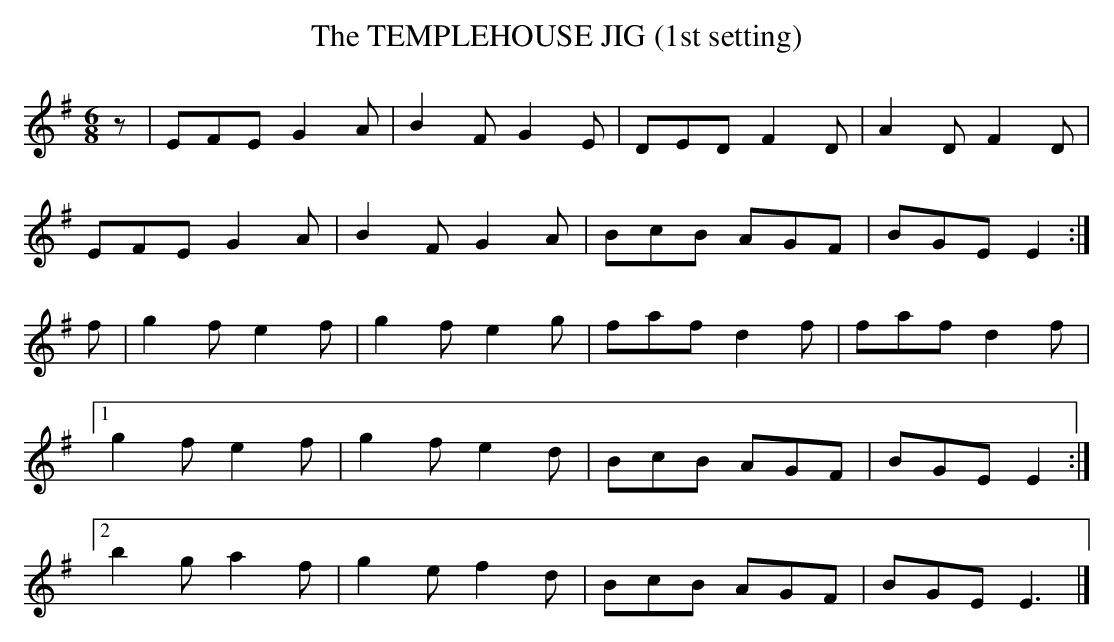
X:1
T:TEMPLEHOUSE JIG (1st setting), The
M:6/8
L:1/8
K:G
z|EFE G2A|B2F G2E|DED F2D|A2D F2D|
EFE G2A|B2F G2A|BcB AGF|BGE E2 :|
f|g2f e2f|g2f e2g|faf d2f|faf d2f|
[1 g2f e2f|g2f e2d|BcB AGF|BGE E2 :|
[2 b2g a2f|g2e f2d|BcB AGF|BGE E3 |]
